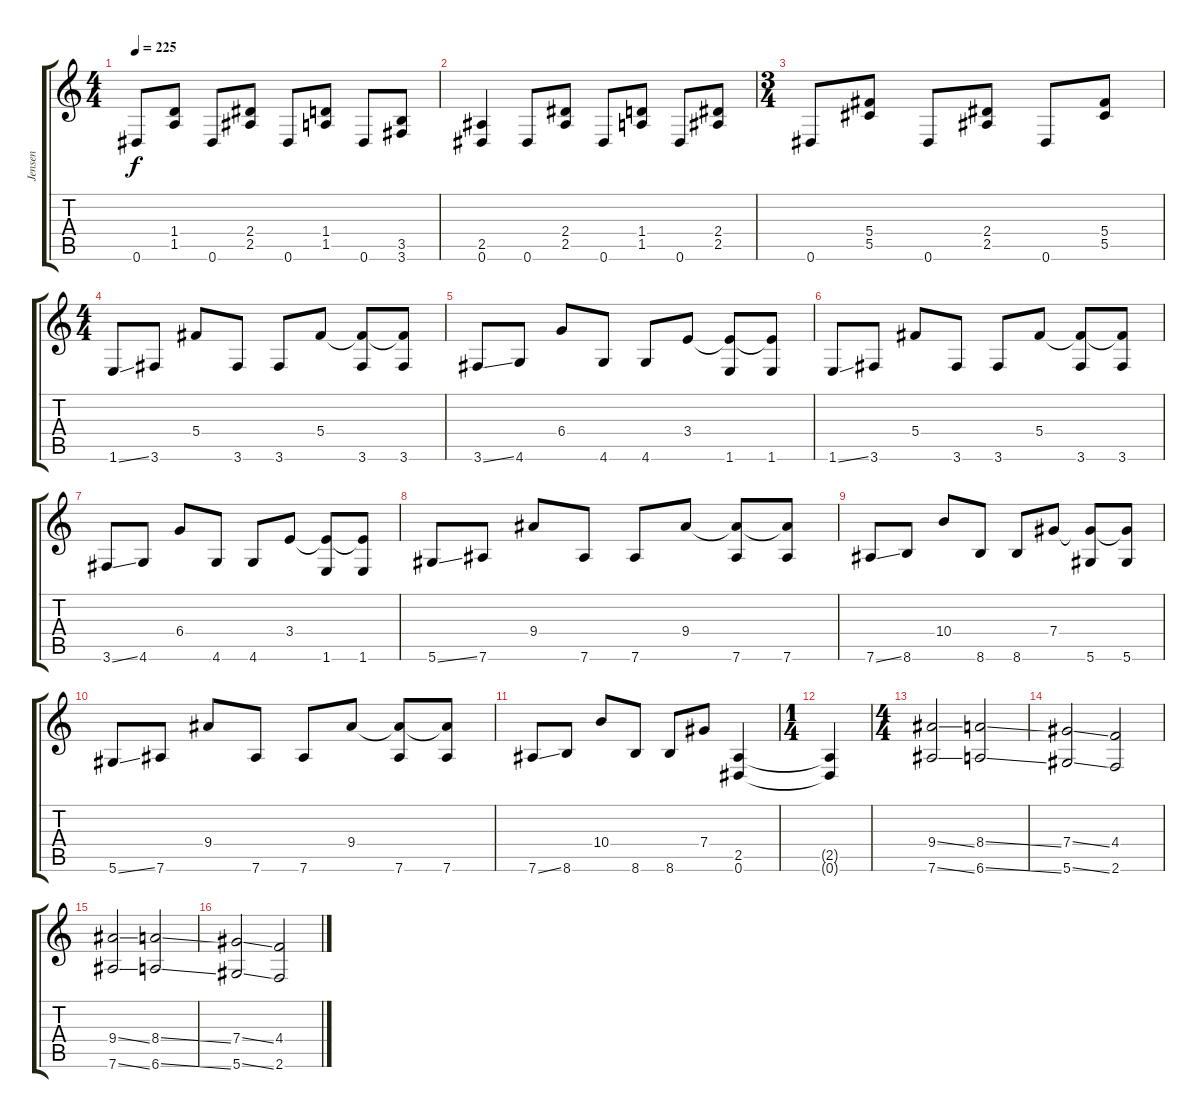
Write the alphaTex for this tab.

\track ("Jensen" "Jensen") {instrument distortionguitar}
\staff {score tabs}
\tuning (Eb4 Bb3 Gb3 Db3 Ab2 Eb2) {hide}
\ts (4 4)
\tempo 225
\clef g2
\ks c
0.6.8{dy f} (1.4 1.5).8 0.6.8 (2.4 2.5).8 0.6.8 (1.4 1.5).8 0.6.8 (3.5 3.6).8 |
(2.5 0.6).4 0.6.8 (2.4 2.5).8 0.6.8 (1.4 1.5).8 0.6.8 (2.4 2.5).8 |
\ts (3 4)
0.6.8 (5.4 5.5).8 0.6.8 (2.4 2.5).8 0.6.8 (5.4 5.5).8 |
\ts (4 4)
1.6{ss}.8 3.6.8 5.4.8 3.6.8 3.6.8 5.4.8 (5.4{t} 3.6).8 (5.4{t} 3.6).8 |
3.6{ss}.8 4.6.8 6.4.8 4.6.8 4.6.8 3.4.8 (3.4{t} 1.6).8 (3.4{t} 1.6).8 |
1.6{ss}.8 3.6.8 5.4.8 3.6.8 3.6.8 5.4.8 (5.4{t} 3.6).8 (5.4{t} 3.6).8 |
3.6{ss}.8 4.6.8 6.4.8 4.6.8 4.6.8 3.4.8 (3.4{t} 1.6).8 (3.4{t} 1.6).8 |
5.6{ss}.8 7.6.8 9.4.8 7.6.8 7.6.8 9.4.8 (9.4{t} 7.6).8 (9.4{t} 7.6).8 |
7.6{ss}.8 8.6.8 10.4.8 8.6.8 8.6.8 7.4.8 (7.4{t} 5.6).8 (7.4{t} 5.6).8 |
5.6{ss}.8 7.6.8 9.4.8 7.6.8 7.6.8 9.4.8 (9.4{t} 7.6).8 (9.4{t} 7.6).8 |
7.6{ss}.8 8.6.8 10.4.8 8.6.8 8.6.8 7.4.8 (2.5 0.6).4 |
\ts (1 4)
(2.5{t} 0.6{t}).4 |
\ts (4 4)
(9.4{ss} 7.6{ss}).2 (8.4{ss} 6.6{ss}).2 |
(7.4{ss} 5.6{ss}).2 (4.4 2.6).2 |
(9.4{ss} 7.6{ss}).2 (8.4{ss} 6.6{ss}).2 |
(7.4{ss} 5.6{ss}).2 (4.4 2.6).2
